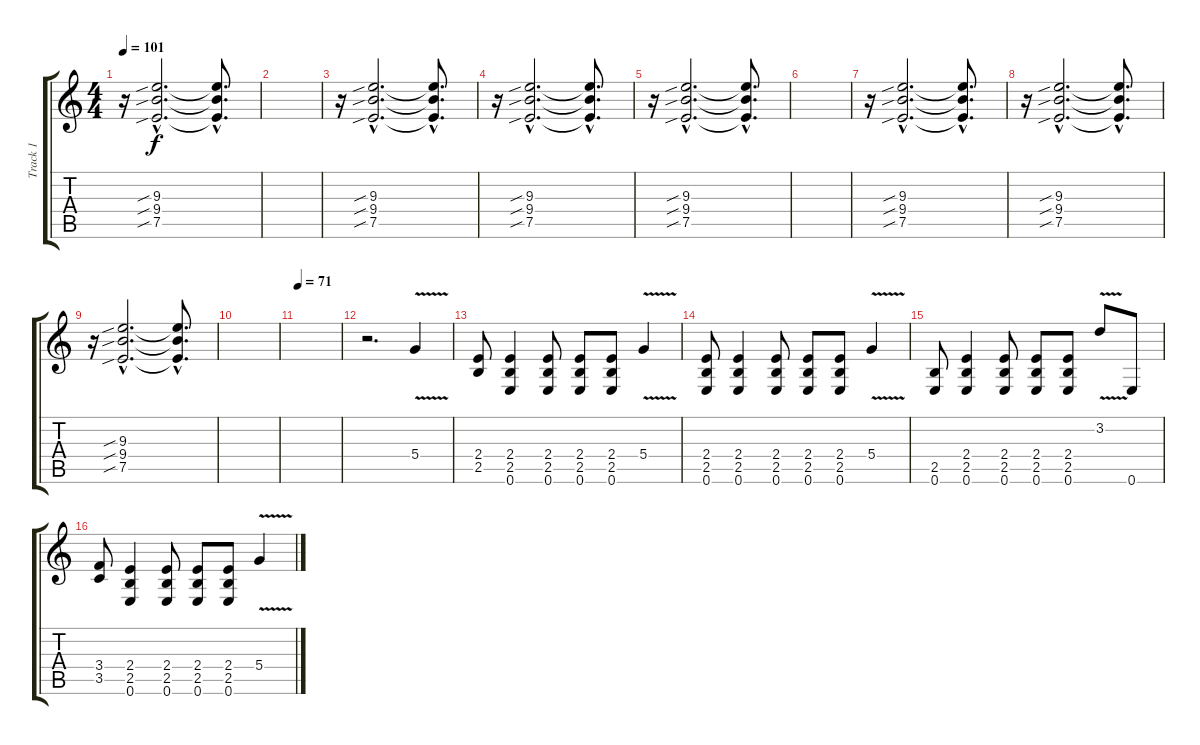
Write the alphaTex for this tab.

\track ("Track 1" "Track 1") {instrument acousticguitarsteel}
\staff {score tabs}
\tuning (E4 B3 G3 D3 A2 E2) {hide}
\ts (4 4)
\tempo 101
\clef g2
\ks c
r.16{dy f} (9.3{sib hac} 9.4{sib hac} 7.5{sib hac}).2{d} (9.3{hac t} 9.4{hac t} 7.5{hac t}).8{d} |
|
r.16 (9.3{sib hac} 9.4{sib hac} 7.5{sib hac}).2{d} (9.3{hac t} 9.4{hac t} 7.5{hac t}).8{d} |
r.16 (9.3{sib hac} 9.4{sib hac} 7.5{sib hac}).2{d} (9.3{hac t} 9.4{hac t} 7.5{hac t}).8{d} |
r.16 (9.3{sib hac} 9.4{sib hac} 7.5{sib hac}).2{d} (9.3{hac t} 9.4{hac t} 7.5{hac t}).8{d} |
|
r.16 (9.3{sib hac} 9.4{sib hac} 7.5{sib hac}).2{d} (9.3{hac t} 9.4{hac t} 7.5{hac t}).8{d} |
r.16 (9.3{sib hac} 9.4{sib hac} 7.5{sib hac}).2{d} (9.3{hac t} 9.4{hac t} 7.5{hac t}).8{d} |
r.16 (9.3{sib hac} 9.4{sib hac} 7.5{sib hac}).2{d} (9.3{hac t} 9.4{hac t} 7.5{hac t}).8{d} |
|
\tempo 71
|
r.2{d} 5.4{v}.4 |
(2.4 2.5).8 (2.4 2.5 0.6).4 (2.4 2.5 0.6).8 (2.4 2.5 0.6).8 (2.4 2.5 0.6).8 5.4{v}.4 |
(2.4 2.5 0.6).8 (2.4 2.5 0.6).4 (2.4 2.5 0.6).8 (2.4 2.5 0.6).8 (2.4 2.5 0.6).8 5.4{v}.4 |
(2.5 0.6).8 (2.4 2.5 0.6).4 (2.4 2.5 0.6).8 (2.4 2.5 0.6).8 (2.4 2.5 0.6).8 3.2{v}.8 0.6.8 |
(3.4 3.5).8 (2.4 2.5 0.6).4 (2.4 2.5 0.6).8 (2.4 2.5 0.6).8 (2.4 2.5 0.6).8 5.4{v}.4
